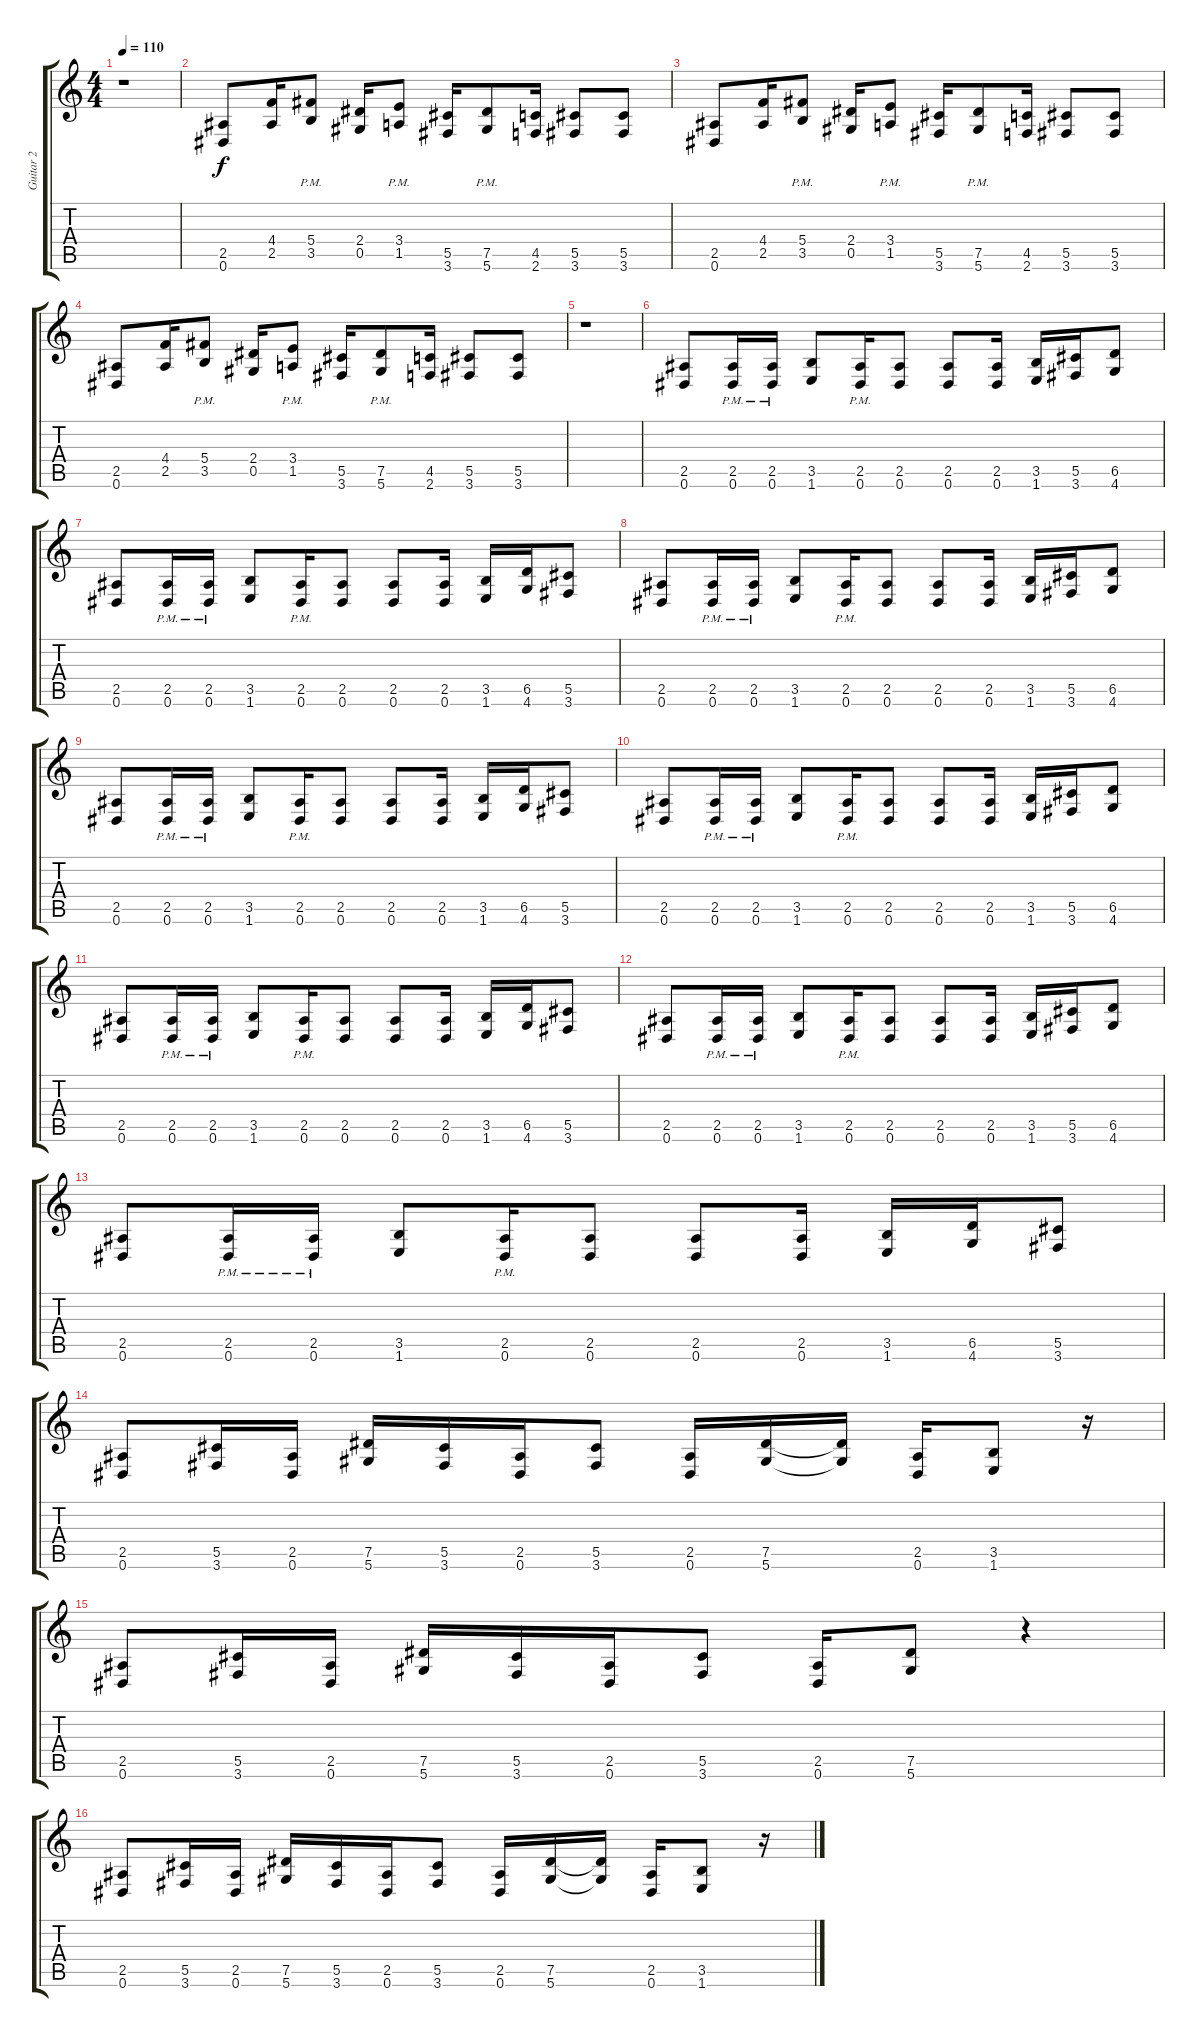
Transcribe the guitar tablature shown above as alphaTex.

\track ("Guitar 2" "Guitar 2") {instrument overdrivenguitar}
\staff {score tabs}
\tuning (Eb4 Bb3 Gb3 Db3 Ab2 Eb2) {hide}
\ts (4 4)
\tempo 110
\clef g2
\ks c
r.1{dy f} |
(2.5 0.6).8 (4.4 2.5).16 (5.4{pm} 3.5{pm}).8 (2.4 0.5).16 (3.4{pm} 1.5{pm}).8 (5.5 3.6).16 (7.5{pm} 5.6{pm}).8 (4.5 2.6).16 (5.5 3.6).8 (5.5 3.6).8 |
(2.5 0.6).8 (4.4 2.5).16 (5.4{pm} 3.5{pm}).8 (2.4 0.5).16 (3.4{pm} 1.5{pm}).8 (5.5 3.6).16 (7.5{pm} 5.6{pm}).8 (4.5 2.6).16 (5.5 3.6).8 (5.5 3.6).8 |
(2.5 0.6).8 (4.4 2.5).16 (5.4{pm} 3.5{pm}).8 (2.4 0.5).16 (3.4{pm} 1.5{pm}).8 (5.5 3.6).16 (7.5{pm} 5.6{pm}).8 (4.5 2.6).16 (5.5 3.6).8 (5.5 3.6).8 |
r.1 |
(2.5 0.6).8 (2.5{pm} 0.6{pm}).16 (2.5{pm} 0.6{pm}).16 (3.5 1.6).8 (2.5{pm} 0.6{pm}).16 (2.5 0.6).8 (2.5 0.6).8 (2.5 0.6).16 (3.5 1.6).16 (5.5 3.6).16 (6.5 4.6).8 |
(2.5 0.6).8 (2.5{pm} 0.6{pm}).16 (2.5{pm} 0.6{pm}).16 (3.5 1.6).8 (2.5{pm} 0.6{pm}).16 (2.5 0.6).8 (2.5 0.6).8 (2.5 0.6).16 (3.5 1.6).16 (6.5 4.6).16 (5.5 3.6).8 |
(2.5 0.6).8 (2.5{pm} 0.6{pm}).16 (2.5{pm} 0.6{pm}).16 (3.5 1.6).8 (2.5{pm} 0.6{pm}).16 (2.5 0.6).8 (2.5 0.6).8 (2.5 0.6).16 (3.5 1.6).16 (5.5 3.6).16 (6.5 4.6).8 |
(2.5 0.6).8 (2.5{pm} 0.6{pm}).16 (2.5{pm} 0.6{pm}).16 (3.5 1.6).8 (2.5{pm} 0.6{pm}).16 (2.5 0.6).8 (2.5 0.6).8 (2.5 0.6).16 (3.5 1.6).16 (6.5 4.6).16 (5.5 3.6).8 |
(2.5 0.6).8 (2.5{pm} 0.6{pm}).16 (2.5{pm} 0.6{pm}).16 (3.5 1.6).8 (2.5{pm} 0.6{pm}).16 (2.5 0.6).8 (2.5 0.6).8 (2.5 0.6).16 (3.5 1.6).16 (5.5 3.6).16 (6.5 4.6).8 |
(2.5 0.6).8 (2.5{pm} 0.6{pm}).16 (2.5{pm} 0.6{pm}).16 (3.5 1.6).8 (2.5{pm} 0.6{pm}).16 (2.5 0.6).8 (2.5 0.6).8 (2.5 0.6).16 (3.5 1.6).16 (6.5 4.6).16 (5.5 3.6).8 |
(2.5 0.6).8 (2.5{pm} 0.6{pm}).16 (2.5{pm} 0.6{pm}).16 (3.5 1.6).8 (2.5{pm} 0.6{pm}).16 (2.5 0.6).8 (2.5 0.6).8 (2.5 0.6).16 (3.5 1.6).16 (5.5 3.6).16 (6.5 4.6).8 |
(2.5 0.6).8 (2.5{pm} 0.6{pm}).16 (2.5{pm} 0.6{pm}).16 (3.5 1.6).8 (2.5{pm} 0.6{pm}).16 (2.5 0.6).8 (2.5 0.6).8 (2.5 0.6).16 (3.5 1.6).16 (6.5 4.6).16 (5.5 3.6).8 |
(2.5 0.6).8 (5.5 3.6).16 (2.5 0.6).16 (7.5 5.6).16 (5.5 3.6).16 (2.5 0.6).16 (5.5 3.6).8 (2.5 0.6).16 (7.5 5.6).16 (7.5{t} 5.6{t}).16 (2.5 0.6).16 (3.5 1.6).8 r.16 |
(2.5 0.6).8 (5.5 3.6).16 (2.5 0.6).16 (7.5 5.6).16 (5.5 3.6).16 (2.5 0.6).16 (5.5 3.6).8 (2.5 0.6).16 (7.5 5.6).8 r.4 |
(2.5 0.6).8 (5.5 3.6).16 (2.5 0.6).16 (7.5 5.6).16 (5.5 3.6).16 (2.5 0.6).16 (5.5 3.6).8 (2.5 0.6).16 (7.5 5.6).16 (7.5{t} 5.6{t}).16 (2.5 0.6).16 (3.5 1.6).8 r.16
